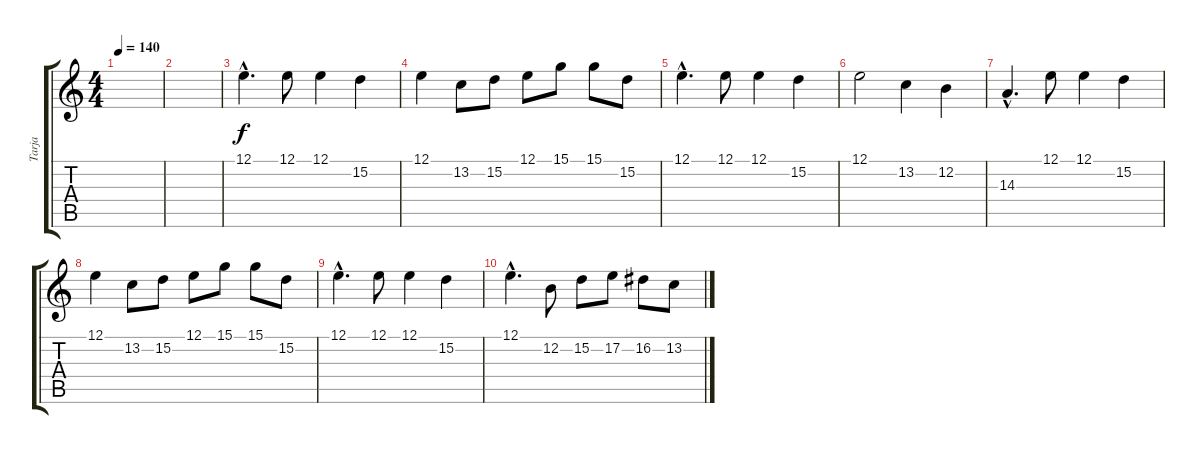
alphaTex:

\track ("Tarja" "Tarja") {instrument lead6voice}
\staff {score tabs}
\tuning (E4 B3 G3 D3 A2 E2) {hide}
\ts (4 4)
\tempo 140
\clef g2
\ks c
|
|
12.1{hac}.4{d} 12.1.8 12.1.4 15.2.4 |
12.1.4 13.2.8 15.2.8 12.1.8 15.1.8 15.1.8 15.2.8 |
12.1{hac}.4{d} 12.1.8 12.1.4 15.2.4 |
12.1.2 13.2.4 12.2.4 |
14.3{hac}.4{d} 12.1.8 12.1.4 15.2.4 |
12.1.4 13.2.8 15.2.8 12.1.8 15.1.8 15.1.8 15.2.8 |
12.1{hac}.4{d} 12.1.8 12.1.4 15.2.4 |
12.1{hac}.4{d} 12.2.8 15.2.8 17.2.8 16.2.8 13.2.8
